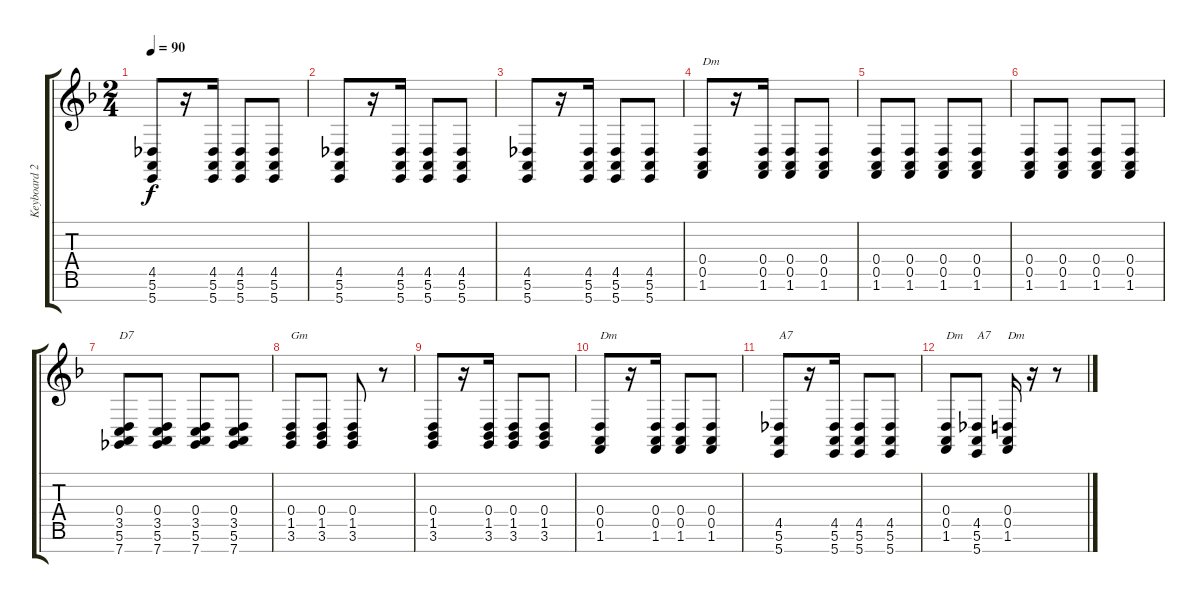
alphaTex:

\track ("Keyboard 2" "Keyboard 2") {instrument acousticgrandpiano}
\staff {score tabs}
\tuning (E4 B3 G3 D3 A2 E2 B1) {hide}
\ts (2 4)
\tempo 90
\clef g2
\ks f
(4.5 5.6 5.7).8{dy f} r.16 (4.5 5.6 5.7).16 (4.5 5.6 5.7).8 (4.5 5.6 5.7).8 |
(4.5 5.6 5.7).8 r.16 (4.5 5.6 5.7).16 (4.5 5.6 5.7).8 (4.5 5.6 5.7).8 |
(4.5 5.6 5.7).8 r.16 (4.5 5.6 5.7).16 (4.5 5.6 5.7).8 (4.5 5.6 5.7).8 |
(0.4 0.5 1.6).8{txt "Dm"} r.16 (0.4 0.5 1.6).16 (0.4 0.5 1.6).8 (0.4 0.5 1.6).8 |
(0.4 0.5 1.6).8 (0.4 0.5 1.6).8 (0.4 0.5 1.6).8 (0.4 0.5 1.6).8 |
(0.4 0.5 1.6).8 (0.4 0.5 1.6).8 (0.4 0.5 1.6).8 (0.4 0.5 1.6).8 |
(0.4 3.5 5.6 7.7).8{txt "D7"} (0.4 3.5 5.6 7.7).8 (0.4 3.5 5.6 7.7).8 (0.4 3.5 5.6 7.7).8 |
(0.4 1.5 3.6).8{txt "Gm"} (0.4 1.5 3.6).8 (0.4 1.5 3.6).8 r.8 |
(0.4 1.5 3.6).8 r.16 (0.4 1.5 3.6).16 (0.4 1.5 3.6).8 (0.4 1.5 3.6).8 |
(0.4 0.5 1.6).8{txt "Dm"} r.16 (0.4 0.5 1.6).16 (0.4 0.5 1.6).8 (0.4 0.5 1.6).8 |
(4.5 5.6 5.7).8{txt "A7"} r.16 (4.5 5.6 5.7).16 (4.5 5.6 5.7).8 (4.5 5.6 5.7).8 |
(0.4 0.5 1.6).8{txt "Dm"} (4.5 5.6 5.7).8{txt "A7"} (0.4 0.5 1.6).16{txt "Dm"} r.16 r.8
